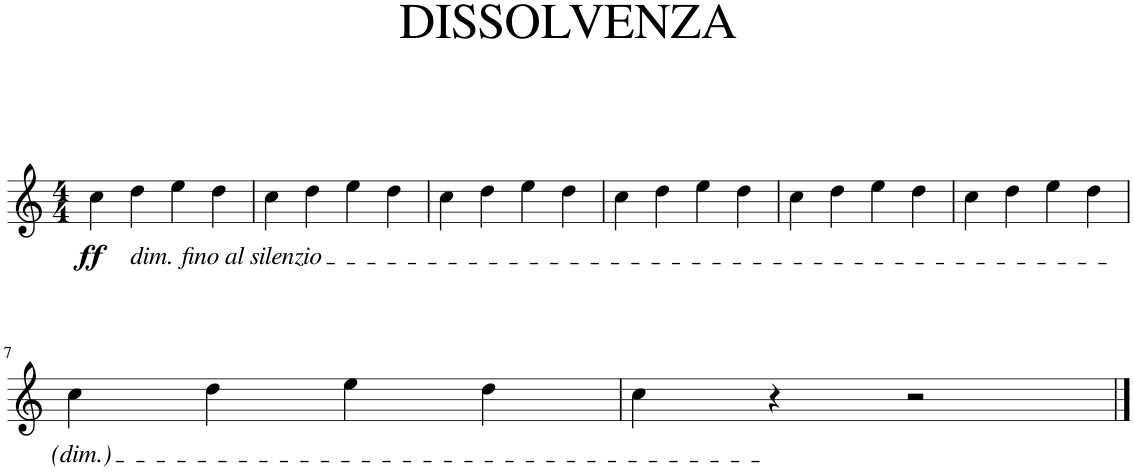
**kern	**dynam
*part1	*part1
*staff1	*staff1
*I"Piano	*
*I'Pno.	*
*clefG2	*
*k[]	*
*M4/4	*
=1	=1
!	!LO:DY:b
4cc\	ff
!LO:TX:b:i:t=dim. fino al silenzio	!
4dd\	.
4ee\	.
4dd\	.
=2	=2
4cc\	.
4dd\	.
4ee\	.
4dd\	.
=3	=3
4cc\	.
4dd\	.
4ee\	.
4dd\	.
=4	=4
4cc\	.
4dd\	.
4ee\	.
4dd\	.
=5	=5
4cc\	.
4dd\	.
4ee\	.
4dd\	.
=6	=6
4cc\	.
4dd\	.
4ee\	.
4dd\	.
!!LO:LB:g=z
=7	=7
4cc\	.
4dd\	.
4ee\	.
4dd\	.
=8	=8
4cc\	.
4r	.
2r	.
==	==
*-	*-
